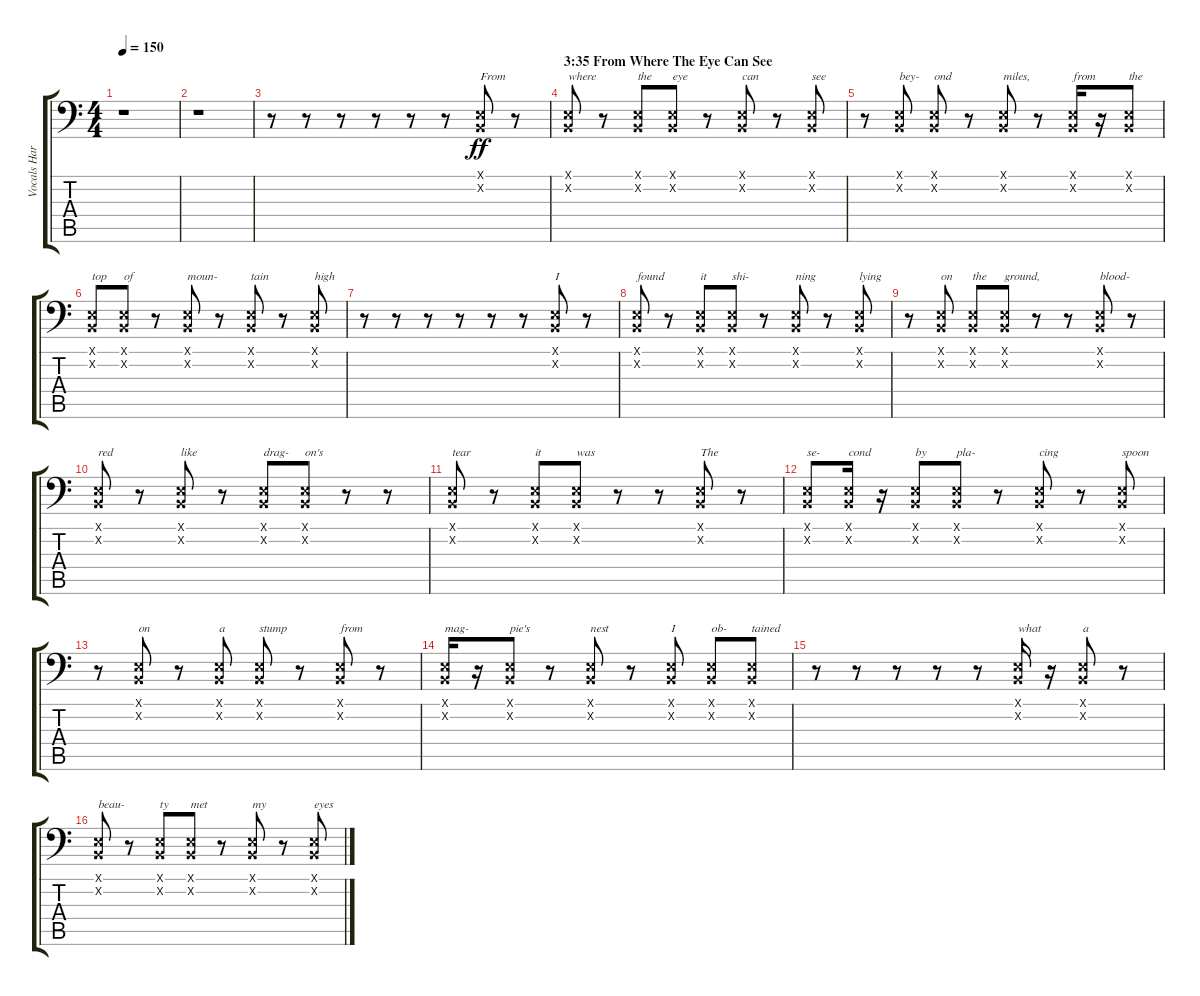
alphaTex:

\track ("Vocals Harsh" "Vocals Har") {instrument timpani}
\staff {score tabs}
\tuning (E3 B2 G2 D2 A1 E1) {hide}
\ts (4 4)
\tempo 150
\clef f4
\ks c
r.1{dy ff} |
r.1 |
r.8 r.8 r.8 r.8 r.8 r.8 (0.1{x} 0.2{x}).8{txt "From"} r.8 |
\section ("" "3:35 From Where The Eye Can See")
(0.1{x} 0.2{x}).8{txt "where"} r.8 (0.1{x} 0.2{x}).8{txt "the"} (0.1{x} 0.2{x}).8{txt "eye"} r.8 (0.1{x} 0.2{x}).8{txt "can"} r.8 (0.1{x} 0.2{x}).8{txt "see"} |
r.8 (0.1{x} 0.2{x}).8{txt "bey-"} (0.1{x} 0.2{x}).8{txt "ond"} r.8 (0.1{x} 0.2{x}).8{txt "miles,"} r.8 (0.1{x} 0.2{x}).16{txt "from"} r.16 (0.1{x} 0.2{x}).8{txt "the"} |
(0.1{x} 0.2{x}).8{txt "top"} (0.1{x} 0.2{x}).8{txt "of"} r.8 (0.1{x} 0.2{x}).8{txt "moun-"} r.8 (0.1{x} 0.2{x}).8{txt "tain"} r.8 (0.1{x} 0.2{x}).8{txt "high"} |
r.8 r.8 r.8 r.8 r.8 r.8 (0.1{x} 0.2{x}).8{txt "I"} r.8 |
(0.1{x} 0.2{x}).8{txt "found"} r.8 (0.1{x} 0.2{x}).8{txt "it"} (0.1{x} 0.2{x}).8{txt "shi-"} r.8 (0.1{x} 0.2{x}).8{txt "ning"} r.8 (0.1{x} 0.2{x}).8{txt "lying"} |
r.8 (0.1{x} 0.2{x}).8{txt "on"} (0.1{x} 0.2{x}).8{txt "the"} (0.1{x} 0.2{x}).8{txt "ground,"} r.8 r.8 (0.1{x} 0.2{x}).8{txt "blood-"} r.8 |
(0.1{x} 0.2{x}).8{txt "red"} r.8 (0.1{x} 0.2{x}).8{txt "like"} r.8 (0.1{x} 0.2{x}).8{txt "drag-"} (0.1{x} 0.2{x}).8{txt "on's"} r.8 r.8 |
(0.1{x} 0.2{x}).8{txt "tear"} r.8 (0.1{x} 0.2{x}).8{txt "it"} (0.1{x} 0.2{x}).8{txt "was"} r.8 r.8 (0.1{x} 0.2{x}).8{txt "The"} r.8 |
(0.1{x} 0.2{x}).8{txt "se-"} (0.1{x} 0.2{x}).16{txt "cond"} r.16 (0.1{x} 0.2{x}).8{txt "by"} (0.1{x} 0.2{x}).8{txt "pla-"} r.8 (0.1{x} 0.2{x}).8{txt "cing"} r.8 (0.1{x} 0.2{x}).8{txt "spoon"} |
r.8 (0.1{x} 0.2{x}).8{txt "on"} r.8 (0.1{x} 0.2{x}).8{txt "a"} (0.1{x} 0.2{x}).8{txt "stump"} r.8 (0.1{x} 0.2{x}).8{txt "from"} r.8 |
(0.1{x} 0.2{x}).16{txt "mag-"} r.16 (0.1{x} 0.2{x}).8{txt "pie's"} r.8 (0.1{x} 0.2{x}).8{txt "nest"} r.8 (0.1{x} 0.2{x}).8{txt "I"} (0.1{x} 0.2{x}).8{txt "ob-"} (0.1{x} 0.2{x}).8{txt "tained"} |
r.8 r.8 r.8 r.8 r.8 (0.1{x} 0.2{x}).16{txt "what"} r.16 (0.1{x} 0.2{x}).8{txt "a"} r.8 |
(0.1{x} 0.2{x}).8{txt "beau-"} r.8 (0.1{x} 0.2{x}).8{txt "ty"} (0.1{x} 0.2{x}).8{txt "met"} r.8 (0.1{x} 0.2{x}).8{txt "my"} r.8 (0.1{x} 0.2{x}).8{txt "eyes"}
